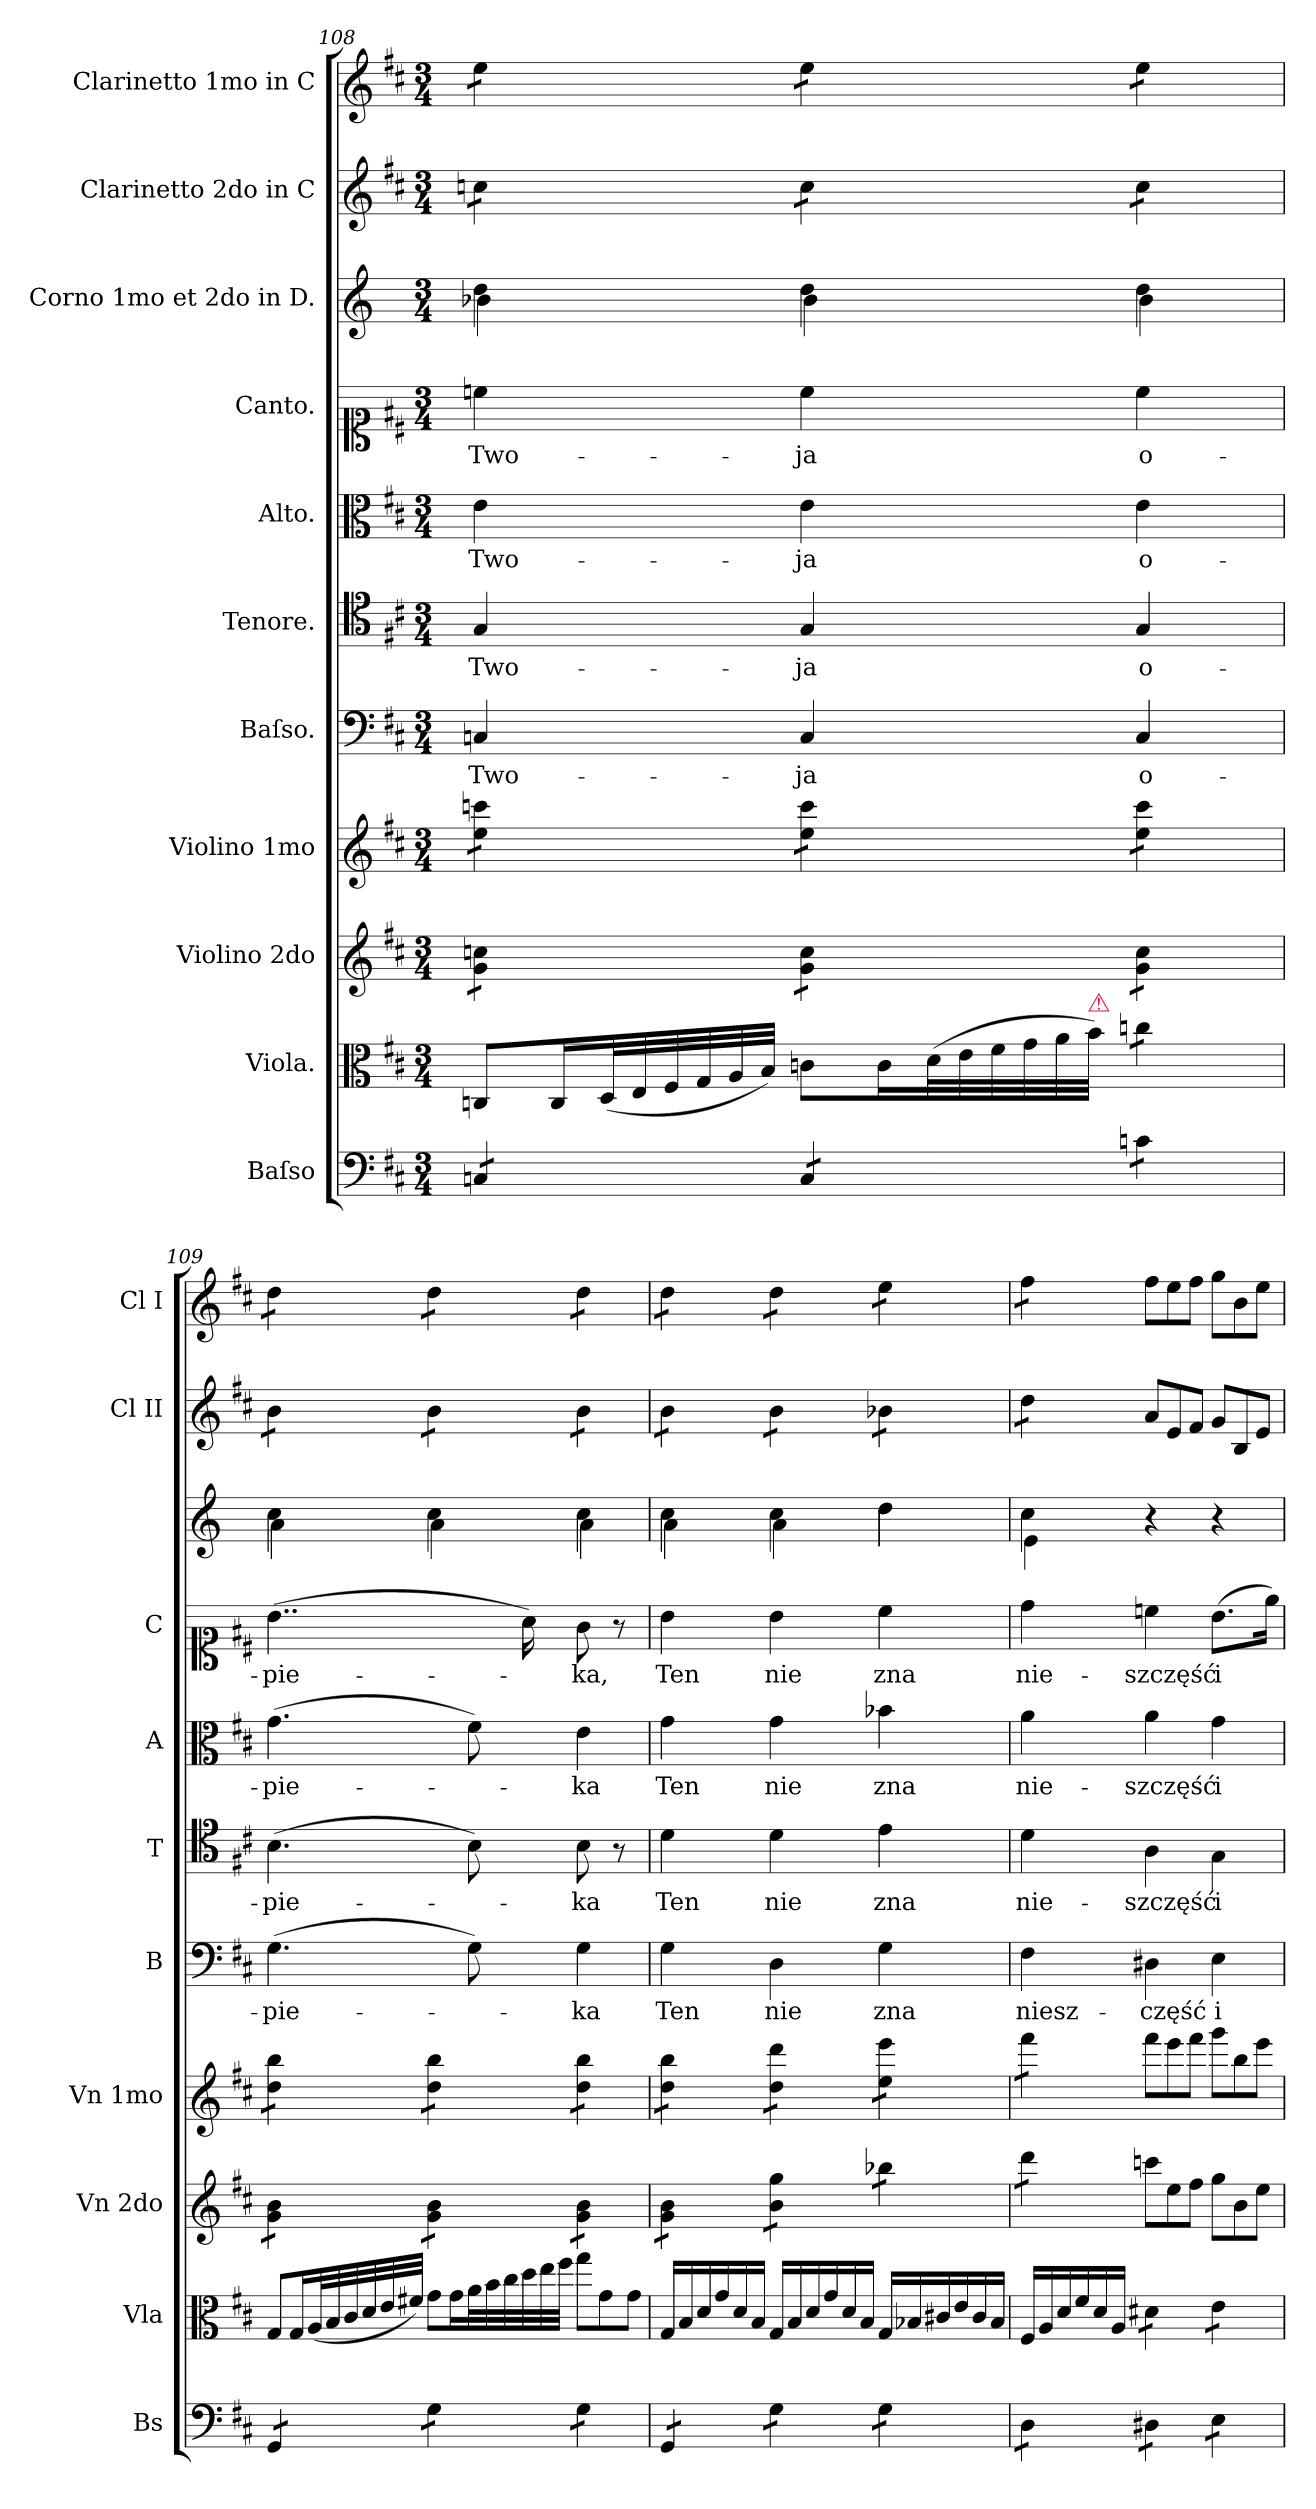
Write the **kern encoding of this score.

**kern	**kern	**kern	**kern	**kern	**text	**kern	**text	**kern	**text	**kern	**text	**kern	**kern	**kern
*part11	*part10	*part9	*part8	*part7	*part7	*part6	*part6	*part5	*part5	*part4	*part4	*part3	*part2	*part1
*staff11	*staff10	*staff9	*staff8	*staff7	*staff7	*staff6	*staff6	*staff5	*staff5	*staff4	*staff4	*staff3	*staff2	*staff1
*I"Baſso	*I"Viola.	*I"Violino 2do	*I"Violino 1mo	*I"Baſso.	*	*I"Tenore.	*	*I"Alto.	*	*I"Canto.	*	*I"Corno 1mo et 2do in D.	*I"Clarinetto 2do in C	*I"Clarinetto 1mo in C
*I'Bs	*I'Vla	*I'Vn 2do	*I'Vn 1mo	*I'B	*	*I'T	*	*I'A	*	*I'C	*	*	*I'Cl II	*I'Cl I
*clefF4	*clefC3	*clefG2	*clefG2	*clefF4	*	*clefC4	*	*clefC3	*	*clefC1	*	*clefG2	*clefG2	*clefG2
*	*	*	*	*	*	*	*	*	*	*	*	*ITrd-1c-2	*	*
*k[f#c#]	*k[f#c#]	*k[f#c#]	*k[f#c#]	*k[f#c#]	*	*k[f#c#]	*	*k[f#c#]	*	*k[f#c#]	*	*k[f#c#]	*k[f#c#]	*k[f#c#]
*D:	*D:	*D:	*D:	*D:	*	*D:	*	*D:	*	*D:	*	*	*D:	*D:
*M3/4	*M3/4	*M3/4	*M3/4	*M3/4	*	*M3/4	*	*M3/4	*	*M3/4	*	*M3/4	*M3/4	*M3/4
*	*Xtuplet	*	*	*	*	*	*	*	*	*	*	*	*	*
=108	=108	=108	=108	=108	=108	=108	=108	=108	=108	=108	=108	=108	=108	=108
*	*	*	*	*	*	*	*	*	*	*	*	*^	*	*
*tremolo	*	*	*	*	*	*	*	*	*	*	*	*	*	*	*
*	*	*tremolo	*	*	*	*	*	*	*	*	*	*	*	*	*
*	*	*	*tremolo	*	*	*	*	*	*	*	*	*	*	*	*
*	*	*	*	*	*	*	*	*	*	*	*	*	*	*tremolo	*
*	*	*	*	*	*	*	*	*	*	*	*	*	*	*	*tremolo
8Cn/L	12Cn/L	8g\ 8ccn\L	8ee\ 8cccn\L	4Cn/	Two-	4G/	Two-	4e\	Two-	4ccn\	Two-	4ee\	4ccn\	8ccn\L	8ee\L
.	24C/L	.	.	.	.	.	.	.	.	.	.	.	.	.	.
8Cn/J	(<48D/L	8g\ 8ccn\J	8ee\ 8cccn\J	.	.	.	.	.	.	.	.	.	.	8ccn\J	8ee\J
.	48E/	.	.	.	.	.	.	.	.	.	.	.	.	.	.
.	48F#/	.	.	.	.	.	.	.	.	.	.	.	.	.	.
.	48G/	.	.	.	.	.	.	.	.	.	.	.	.	.	.
.	48A/	.	.	.	.	.	.	.	.	.	.	.	.	.	.
.	48B/JJJ)	.	.	.	.	.	.	.	.	.	.	.	.	.	.
8C/L	12cn\L	8g\ 8cc\L	8ee\ 8ccc\L	4C/	-ja	4G/	-ja	4e\	-ja	4cc\	-ja	4ee\	4cc\	8cc\L	8ee\L
.	24c\L	.	.	.	.	.	.	.	.	.	.	.	.	.	.
8C/J	(>48d\L	8g\ 8cc\J	8ee\ 8ccc\J	.	.	.	.	.	.	.	.	.	.	8cc\J	8ee\J
.	48e\	.	.	.	.	.	.	.	.	.	.	.	.	.	.
.	48f#\	.	.	.	.	.	.	.	.	.	.	.	.	.	.
.	48g\	.	.	.	.	.	.	.	.	.	.	.	.	.	.
.	48a\	.	.	.	.	.	.	.	.	.	.	.	.	.	.
!	!LO:TX:a:color=crimson:t=⚠	!	!	!	!	!	!	!	!	!	!	!	!	!	!
.	48b\JJJ)	.	.	.	.	.	.	.	.	.	.	.	.	.	.
*	*tremolo	*	*	*	*	*	*	*	*	*	*	*	*	*	*
8cn\L	8ccn\L	8g\ 8cc\L	8ee\ 8ccc\L	4C/	o-	4G/	o-	4e\	o-	4cc\	o-	4ee\	4cc\	8cc\L	8ee\L
8cn\J	8ccn\J	8g\ 8cc\J	8ee\ 8ccc\J	.	.	.	.	.	.	.	.	.	.	8cc\J	8ee\J
*	*Xtremolo	*	*	*	*	*	*	*	*	*	*	*	*	*	*
=109	=109	=109	=109	=109	=109	=109	=109	=109	=109	=109	=109	=109	=109	=109	=109
8GG/L	12G/L	8g\ 8b\L	8dd\ 8bb\L	(>4.G\	-pie-	(>4.B\	-pie-	(>4.g\	-pie-	(>4..b\	-pie-	4dd\	4b\	8b\L	8dd\L
.	24G/L	.	.	.	.	.	.	.	.	.	.	.	.	.	.
8GG/J	(>48A/L	8g\ 8b\J	8dd\ 8bb\J	.	.	.	.	.	.	.	.	.	.	8b\J	8dd\J
.	48B/	.	.	.	.	.	.	.	.	.	.	.	.	.	.
.	48c#\	.	.	.	.	.	.	.	.	.	.	.	.	.	.
.	48d\	.	.	.	.	.	.	.	.	.	.	.	.	.	.
.	48e\	.	.	.	.	.	.	.	.	.	.	.	.	.	.
.	48f#X\JJJ)	.	.	.	.	.	.	.	.	.	.	.	.	.	.
8G\L	12g\L	8g\ 8b\L	8dd\ 8bb\L	.	.	.	.	.	.	.	.	4dd\	4b\	8b\L	8dd\L
.	24g\L	.	.	.	.	.	.	.	.	.	.	.	.	.	.
8G\J	48a\L	8g\ 8b\J	8dd\ 8bb\J	8G\)	.	8B\)	.	8f#\)	.	.	.	.	.	8b\J	8dd\J
.	48b\	.	.	.	.	.	.	.	.	.	.	.	.	.	.
.	48cc#\	.	.	.	.	.	.	.	.	.	.	.	.	.	.
.	48dd\	.	.	.	.	.	.	.	.	16a\)	.	.	.	.	.
.	48ee\	.	.	.	.	.	.	.	.	.	.	.	.	.	.
.	48ff#\JJJ	.	.	.	.	.	.	.	.	.	.	.	.	.	.
8G\L	12gg\L	8g\ 8b\L	8dd\ 8bb\L	4G\	-ka	8B\	-ka	4e\	-ka	8g\	-ka,	4dd\	4b\	8b\L	8dd\L
.	12g\	.	.	.	.	.	.	.	.	.	.	.	.	.	.
8G\J	.	8g\ 8b\J	8dd\ 8bb\J	.	.	8r	.	.	.	8r	.	.	.	8b\J	8dd\J
.	12g\J	.	.	.	.	.	.	.	.	.	.	.	.	.	.
=110	=110	=110	=110	=110	=110	=110	=110	=110	=110	=110	=110	=110	=110	=110	=110
8GG/L	24G/LL	8g\ 8b\L	8dd\ 8bb\L	4G\	Ten	4d\	Ten	4g\	Ten	4b\	Ten	4dd\	4b\	8b\L	8dd\L
.	24B/	.	.	.	.	.	.	.	.	.	.	.	.	.	.
.	24d\	.	.	.	.	.	.	.	.	.	.	.	.	.	.
8GG/J	24g\	8g\ 8b\J	8dd\ 8bb\J	.	.	.	.	.	.	.	.	.	.	8b\J	8dd\J
.	24d\	.	.	.	.	.	.	.	.	.	.	.	.	.	.
.	24B/JJ	.	.	.	.	.	.	.	.	.	.	.	.	.	.
8G\L	24G/LL	8b\ 8gg\L	8dd\ 8ddd\L	4D\	nie	4d\	nie	4g\	nie	4b\	nie	4dd\	4b\	8b\L	8dd\L
.	24B/	.	.	.	.	.	.	.	.	.	.	.	.	.	.
.	24d\	.	.	.	.	.	.	.	.	.	.	.	.	.	.
8G\J	24g\	8b\ 8gg\J	8dd\ 8ddd\J	.	.	.	.	.	.	.	.	.	.	8b\J	8dd\J
.	24d\	.	.	.	.	.	.	.	.	.	.	.	.	.	.
.	24B/JJ	.	.	.	.	.	.	.	.	.	.	.	.	.	.
8G\L	24G/LL	8bb-X\L	8ee\ 8eee\L	4G\	zna	4e\	zna	4b-X\	zna	4cc#\	zna	4ee\	4ee\	8b-X\L	8ee\L
.	24B-X/	.	.	.	.	.	.	.	.	.	.	.	.	.	.
.	24c#X\	.	.	.	.	.	.	.	.	.	.	.	.	.	.
8G\J	24e\	8bb-X\J	8ee\ 8eee\J	.	.	.	.	.	.	.	.	.	.	8b-X\J	8ee\J
.	24c#\	.	.	.	.	.	.	.	.	.	.	.	.	.	.
.	24B-/JJ	.	.	.	.	.	.	.	.	.	.	.	.	.	.
=111	=111	=111	=111	=111	=111	=111	=111	=111	=111	=111	=111	=111	=111	=111	=111
8D\L	24F#/LL	8ddd\L	8fff#\L	4F#\	niesz-	4d\	nie-	4a\	nie-	4dd\	nie-	4dd\	4f#\	8dd\L	8ff#\L
.	24A/	.	.	.	.	.	.	.	.	.	.	.	.	.	.
.	24d\	.	.	.	.	.	.	.	.	.	.	.	.	.	.
8D\J	24f#\	8ddd\J	8fff#\J	.	.	.	.	.	.	.	.	.	.	8dd\J	8ff#\J
*	*	*	*	*	*	*	*	*	*	*	*	*	*	*	*Xtremolo
*	*	*	*	*	*	*	*	*	*	*	*	*	*	*Xtremolo	*
*	*	*	*Xtremolo	*	*	*	*	*	*	*	*	*	*	*	*
*	*	*Xtremolo	*	*	*	*	*	*	*	*	*	*	*	*	*
.	24d\	.	.	.	.	.	.	.	.	.	.	.	.	.	.
.	24A/JJ	.	.	.	.	.	.	.	.	.	.	.	.	.	.
*	*	*Xtuplet	*Xtuplet	*	*	*	*	*	*	*	*	*	*	*Xtuplet	*Xtuplet
*	*tremolo	*	*	*	*	*	*	*	*	*	*	*	*	*	*
8D#X\L	8d#X\L	12cccn\L	12fff#\L	4D#X\	-część	4A\	-szczęść	4a\	-szczęść	4ccn\	-szczęść	4r	2ryy	12a/L	12ff#\L
.	.	12ee\	12eee\	.	.	.	.	.	.	.	.	.	.	12e/	12ee\
8D#X\J	8d#X\J	.	.	.	.	.	.	.	.	.	.	.	.	.	.
.	.	12ff#\J	12fff#\J	.	.	.	.	.	.	.	.	.	.	12f#/J	12ff#\J
8E\L	8e\L	12gg\L	12ggg\L	4E\	i	4G\	i	4g\	i	(>8.b\L	i	4r	.	12g/L	12gg\L
.	.	12b\	12bb\	.	.	.	.	.	.	.	.	.	.	12B/	12b\
8E\J	8e\J	.	.	.	.	.	.	.	.	.	.	.	.	.	.
*	*Xtremolo	*	*	*	*	*	*	*	*	*	*	*	*	*	*
*Xtremolo	*	*	*	*	*	*	*	*	*	*	*	*	*	*	*
.	.	12ee\J	12eee\J	.	.	.	.	.	.	.	.	.	.	12e/J	12ee\J
.	.	.	.	.	.	.	.	.	.	16ee\Jk)	.	.	.	.	.
*	*	*	*	*	*	*	*	*	*	*	*	*v	*v	*	*
=	=	=	=	=	=	=	=	=	=	=	=	=	=	=
*-	*-	*-	*-	*-	*-	*-	*-	*-	*-	*-	*-	*-	*-	*-
